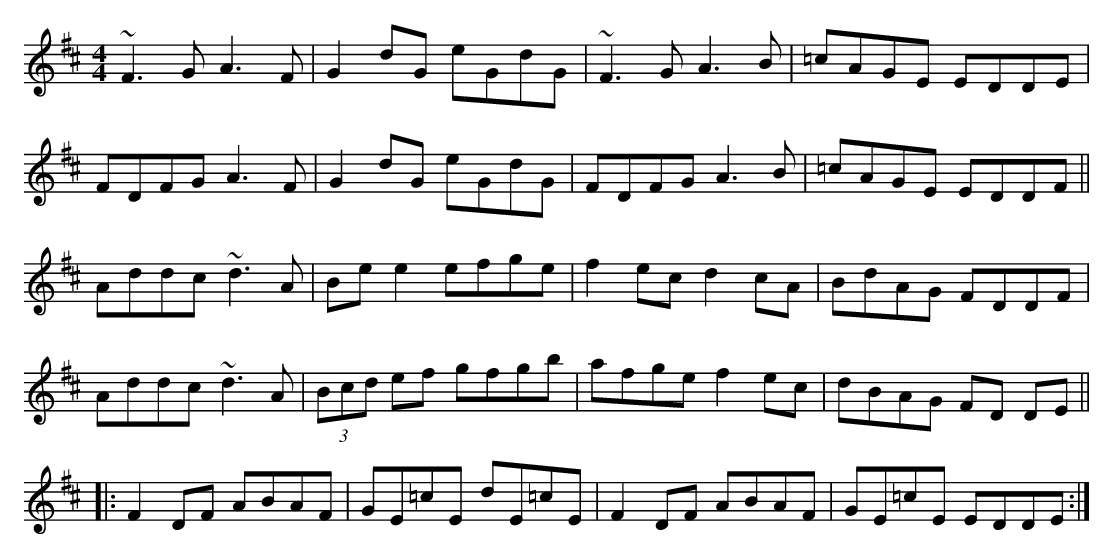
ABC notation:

X:1
M:4/4
K:D
~F3G A3F | G2dG eGdG | ~F3G A3B | =cAGE EDDE |
FDFG A3F | G2dG eGdG | FDFG A3B | =cAGE EDDF ||
Addc ~d3A | Bee2 efge | f2ec d2cA | BdAG FDDF |
Addc ~d3A |(3Bcd ef gfgb | afge f2ec | dBAG FD DE ||
|: F2DF ABAF | GE=cE dE=cE | F2DF ABAF | GE=cE EDDE :|
